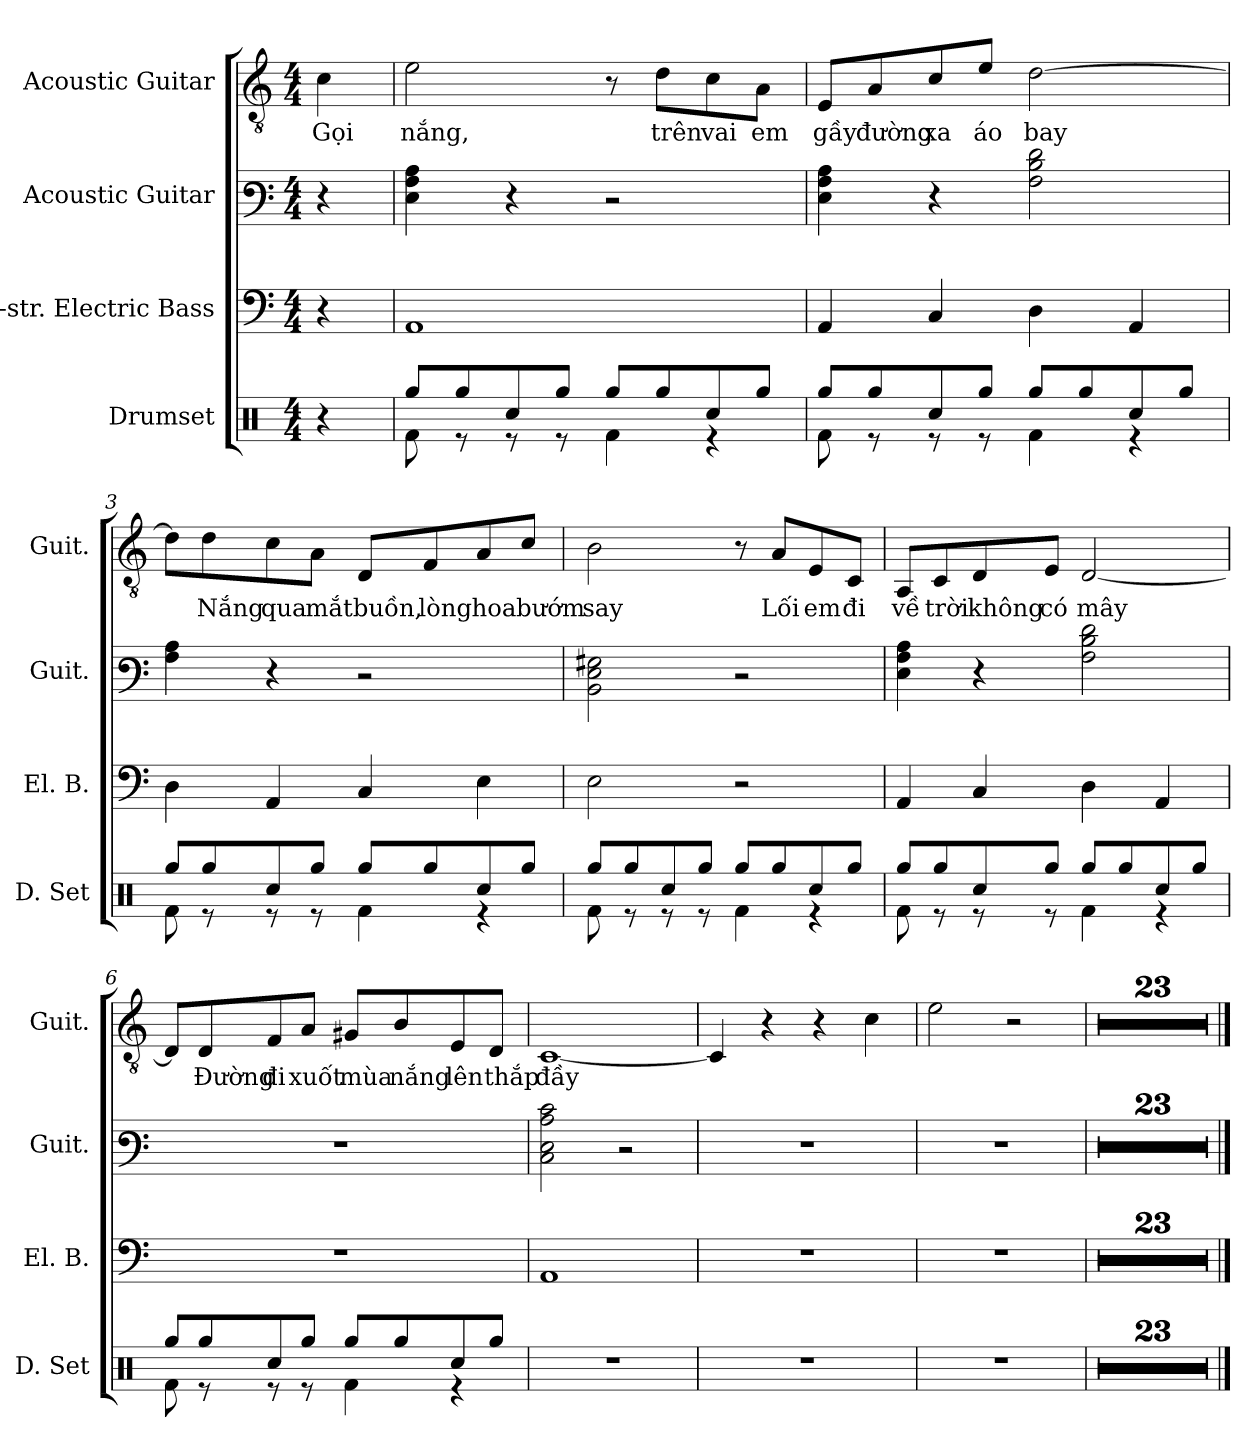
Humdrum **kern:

**kern	**kern	**kern	**kern	**text
*part4	*part3	*part2	*part1	*part1
*staff4	*staff3	*staff2	*staff1	*staff1
*I"Drumset	*I"5-str. Electric Bass	*I"Acoustic Guitar	*I"Acoustic Guitar	*
*I'D. Set	*I'El. B.	*I'Guit.	*I'Guit.	*
*	*	*stria6	*	*
*clefX	*clefF4	*	*clefGv2	*
*	*ITrd7c12	*	*	*
*k[]	*k[]	*k[]	*k[]	*
*M4/4	*M4/4	*M4/4	*M4/4	*
*MM80	*MM80	*MM80	*MM80	*
=	=	=	=	=
!	!	!	!	!LO:LY:b
4r	4r	4r	4c\	Gọi
=1	=1	=1	=1	=1
*^	*	*	*	*
!	!	!	!	!	!LO:LY:b
8Rgg/L	8Rf\	1AAA	4E\ 4A\ 4c\	2e\	nắng,
8Rgg/	8r	.	.	.	.
8Rcc/	8r	.	4r	.	.
8Rgg/J	8r	.	.	.	.
8Rgg/L	4Rf\	.	2r	8r	.
!	!	!	!	!	!LO:LY:b
8Rgg/	.	.	.	8d\L	trên
!	!	!	!	!	!LO:LY:b
8Rcc/	4r	.	.	8c\	vai
!	!	!	!	!	!LO:LY:b
8Rgg/J	.	.	.	8A\J	em
=2	=2	=2	=2	=2	=2
!	!	!	!	!	!LO:LY:b
8Rgg/L	8Rf\	4AAA/	4E\ 4A\ 4c\	8E/L	gầy
!	!	!	!	!	!LO:LY:b
8Rgg/	8r	.	.	8A/	đường
!	!	!	!	!	!LO:LY:b
8Rcc/	8r	4CC/	4r	8c/	xa
!	!	!	!	!	!LO:LY:b
8Rgg/J	8r	.	.	8e/J	áo
!	!	!	!	!	!LO:LY:b
8Rgg/L	4Rf\	4DD\	2A\ 2d\ 2f\	[2d\	bay
8Rgg/	.	.	.	.	.
8Rcc/	4r	4AAA/	.	.	.
8Rgg/J	.	.	.	.	.
!!LO:LB:g=z
=3	=3	=3	=3	=3	=3
8Rgg/L	8Rf\	4DD\	4A\ 4c\	8d\L]	.
!	!	!	!	!	!LO:LY:b
8Rgg/	8r	.	.	8d\	Nắng
!	!	!	!	!	!LO:LY:b
8Rcc/	8r	4AAA/	4r	8c\	qua
!	!	!	!	!	!LO:LY:b
8Rgg/J	8r	.	.	8A\J	mắt
!	!	!	!	!	!LO:LY:b
8Rgg/L	4Rf\	4CC/	2r	8D/L	buồn,
!	!	!	!	!	!LO:LY:b
8Rgg/	.	.	.	8F/	lòng
!	!	!	!	!	!LO:LY:b
8Rcc/	4r	4EE\	.	8A/	hoa
!	!	!	!	!	!LO:LY:b
8Rgg/J	.	.	.	8c/J	bướm
=4	=4	=4	=4	=4	=4
!	!	!	!	!	!LO:LY:b
8Rgg/L	8Rf\	2EE\	2BB\ 2E\ 2G#\	2B\	say
8Rgg/	8r	.	.	.	.
8Rcc/	8r	.	.	.	.
8Rgg/J	8r	.	.	.	.
8Rgg/L	4Rf\	2r	2r	8r	.
!	!	!	!	!	!LO:LY:b
8Rgg/	.	.	.	8A/L	Lối
!	!	!	!	!	!LO:LY:b
8Rcc/	4r	.	.	8E/	em
!	!	!	!	!	!LO:LY:b
8Rgg/J	.	.	.	8C/J	đi
=5	=5	=5	=5	=5	=5
!	!	!	!	!	!LO:LY:b
8Rgg/L	8Rf\	4AAA/	4E\ 4A\ 4c\	8AA/L	về
!	!	!	!	!	!LO:LY:b
8Rgg/	8r	.	.	8C/	trời
!	!	!	!	!	!LO:LY:b
8Rcc/	8r	4CC/	4r	8D/	không
!	!	!	!	!	!LO:LY:b
8Rgg/J	8r	.	.	8E/J	có
!	!	!	!	!	!LO:LY:b
8Rgg/L	4Rf\	4DD\	2A\ 2d\ 2f\	[2D/	mây
8Rgg/	.	.	.	.	.
8Rcc/	4r	4AAA/	.	.	.
8Rgg/J	.	.	.	.	.
!!LO:PB:g=z
=6	=6	=6	=6	=6	=6
8Rgg/L	8Rf\	1r	1r	8D/L]	.
!	!	!	!	!	!LO:LY:b
8Rgg/	8r	.	.	8D/	Đường
!	!	!	!	!	!LO:LY:b
8Rcc/	8r	.	.	8F/	đi
!	!	!	!	!	!LO:LY:b
8Rgg/J	8r	.	.	8A/J	xuốt
!	!	!	!	!	!LO:LY:b
8Rgg/L	4Rf\	.	.	8G#X/L	mùa
!	!	!	!	!	!LO:LY:b
8Rgg/	.	.	.	8B/	nắng
!	!	!	!	!	!LO:LY:b
8Rcc/	4r	.	.	8E/	lên
!	!	!	!	!	!LO:LY:b
8Rgg/J	.	.	.	8D/J	thắp
*v	*v	*	*	*	*
=7	=7	=7	=7	=7
!	!	!	!	!LO:LY:b
1r	1AAA	2C\ 2E\ 2c\ 2e\	[1C	đầy
.	.	2r	.	.
=8	=8	=8	=8	=8
1r	1r	1r	4C/]	.
.	.	.	4r	.
.	.	.	4r	.
.	.	.	4c\	.
=9	=9	=9	=9	=9
1r	1r	1r	2e\	.
.	.	.	2r	.
=10	=10	=10	=10	=10
1r	1r	1r	1r	.
=11	=11	=11	=11	=11
1r	1r	1r	1r	.
=12	=12	=12	=12	=12
1r	1r	1r	1r	.
=13	=13	=13	=13	=13
1r	1r	1r	1r	.
=14	=14	=14	=14	=14
1r	1r	1r	1r	.
=15	=15	=15	=15	=15
1r	1r	1r	1r	.
=16	=16	=16	=16	=16
1r	1r	1r	1r	.
!!LO:LB:g=z
=17	=17	=17	=17	=17
1r	1r	1r	1r	.
=18	=18	=18	=18	=18
1r	1r	1r	1r	.
=19	=19	=19	=19	=19
1r	1r	1r	1r	.
=20	=20	=20	=20	=20
1r	1r	1r	1r	.
=21	=21	=21	=21	=21
1r	1r	1r	1r	.
=22	=22	=22	=22	=22
1r	1r	1r	1r	.
=23	=23	=23	=23	=23
1r	1r	1r	1r	.
=24	=24	=24	=24	=24
1r	1r	1r	1r	.
=25	=25	=25	=25	=25
1r	1r	1r	1r	.
=26	=26	=26	=26	=26
1r	1r	1r	1r	.
=27	=27	=27	=27	=27
1r	1r	1r	1r	.
=28	=28	=28	=28	=28
1r	1r	1r	1r	.
=29	=29	=29	=29	=29
1r	1r	1r	1r	.
=30	=30	=30	=30	=30
1r	1r	1r	1r	.
=31	=31	=31	=31	=31
1r	1r	1r	1r	.
=32	=32	=32	=32	=32
1r	1r	1r	1r	.
==	==	==	==	==
*-	*-	*-	*-	*-
